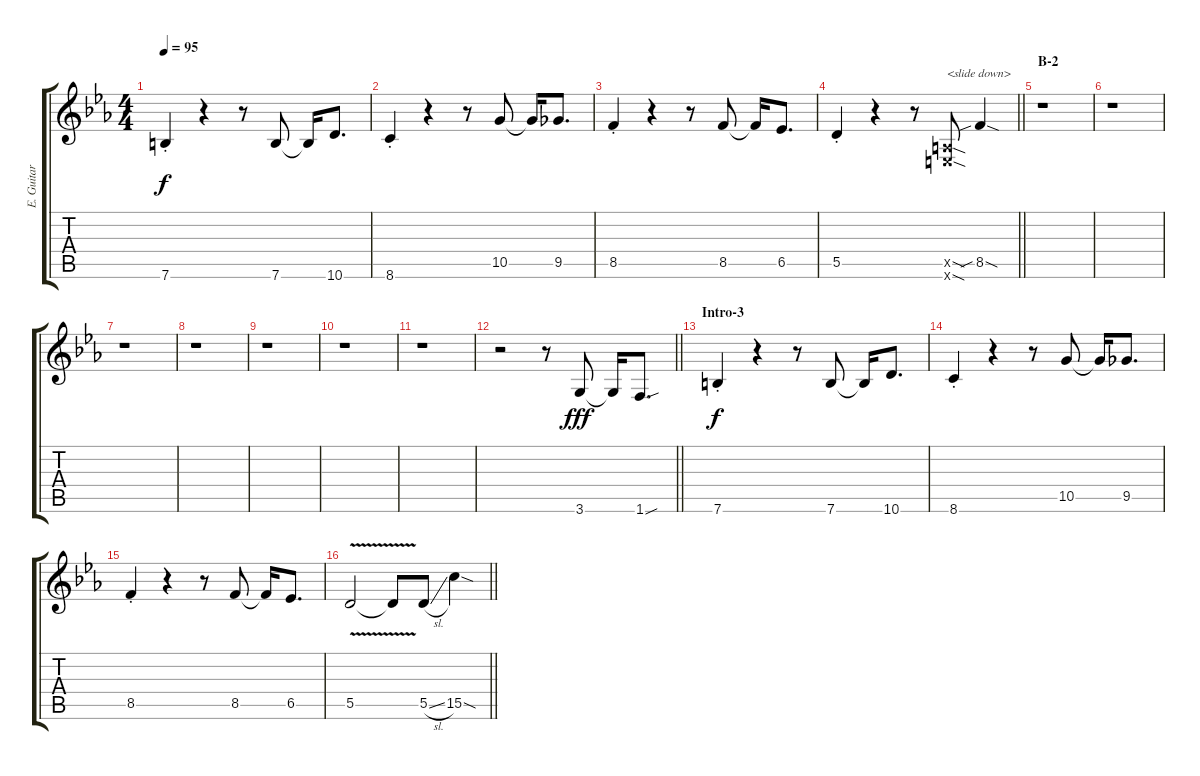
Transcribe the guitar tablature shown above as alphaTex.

\track ("E. Guitar II" "E. Guitar ") {instrument overdrivenguitar}
\staff {score tabs}
\tuning (E4 B3 G3 D3 A2 E2) {hide}
\ts (4 4)
\tempo 95
\clef g2
\ks cminor
7.6{st}.4{dy f} r.4 r.8 7.6.8 7.6{t}.16 10.6.8{d} |
8.6{st}.4 r.4 r.8 10.5.8 10.5{t}.16 9.5.8{d} |
8.5{st}.4 r.4 r.8 8.5.8 8.5{t}.16 6.5.8{d} |
\barLineRight lightlight
5.5{st}.4 r.4 r.8 (0.5{sod x} 0.6{sod x}).8{txt "<slide down>"} 8.5{sib sod}.4 |
\section ("" "B-2")
r.1 |
r.1 |
r.1 |
r.1 |
r.1 |
r.1 |
r.1 |
\barLineRight lightlight
r.2 r.8 3.6.8{dy fff} 3.6{t}.16 1.6{sou}.8{d} |
\section ("" "Intro-3")
7.6{st}.4{dy f} r.4 r.8 7.6.8 7.6{t}.16 10.6.8{d} |
8.6{st}.4 r.4 r.8 10.5.8 10.5{t}.16 9.5.8{d} |
8.5{st}.4 r.4 r.8 8.5.8 8.5{t}.16 6.5.8{d} |
\barLineRight lightlight
5.5{v}.2 5.5{t}.8 5.5{sl}.8 15.5{sod}.4
